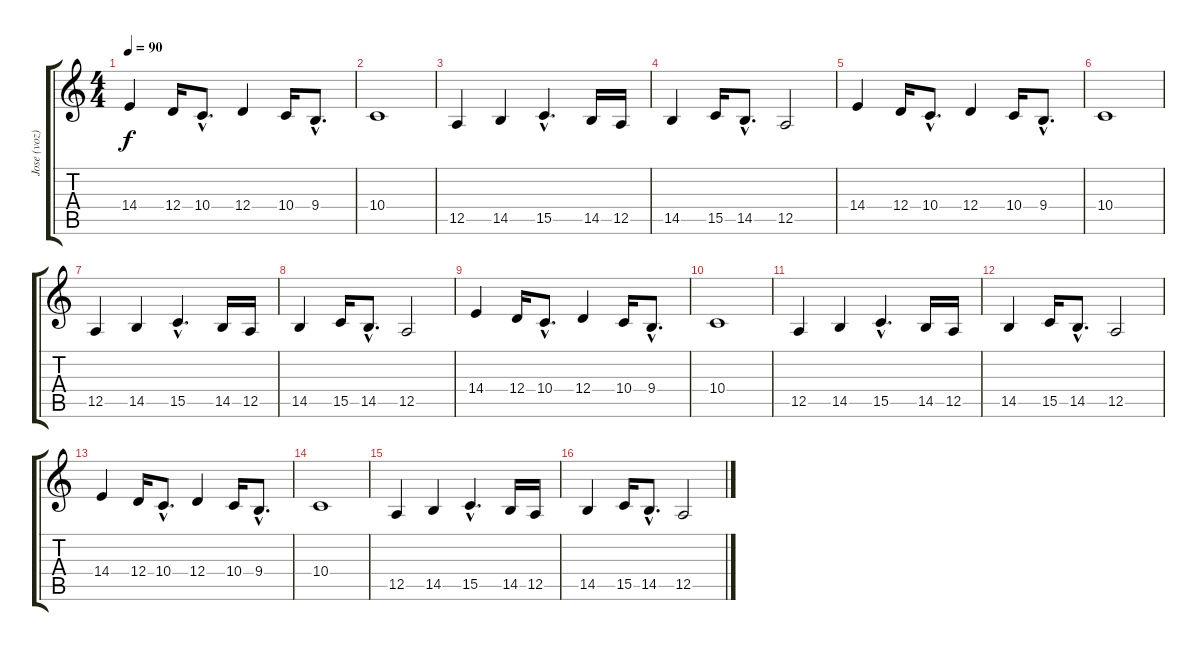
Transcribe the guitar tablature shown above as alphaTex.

\track ("Jose (voz)" "Jose (voz)") {instrument violin}
\staff {score tabs}
\tuning (E4 B3 G3 D3 A2 E2) {hide}
\ts (4 4)
\tempo 90
\clef g2
\ks c
14.4.4{dy f} 12.4.16 10.4{hac}.8{d} 12.4.4 10.4.16 9.4{hac}.8{d} |
10.4.1 |
12.5.4 14.5.4 15.5{hac}.4{d} 14.5.16 12.5.16 |
14.5.4 15.5.16 14.5{hac}.8{d} 12.5.2 |
14.4.4 12.4.16 10.4{hac}.8{d} 12.4.4 10.4.16 9.4{hac}.8{d} |
10.4.1 |
12.5.4 14.5.4 15.5{hac}.4{d} 14.5.16 12.5.16 |
14.5.4 15.5.16 14.5{hac}.8{d} 12.5.2 |
14.4.4 12.4.16 10.4{hac}.8{d} 12.4.4 10.4.16 9.4{hac}.8{d} |
10.4.1 |
12.5.4 14.5.4 15.5{hac}.4{d} 14.5.16 12.5.16 |
14.5.4 15.5.16 14.5{hac}.8{d} 12.5.2 |
14.4.4 12.4.16 10.4{hac}.8{d} 12.4.4 10.4.16 9.4{hac}.8{d} |
10.4.1 |
12.5.4 14.5.4 15.5{hac}.4{d} 14.5.16 12.5.16 |
14.5.4 15.5.16 14.5{hac}.8{d} 12.5.2
